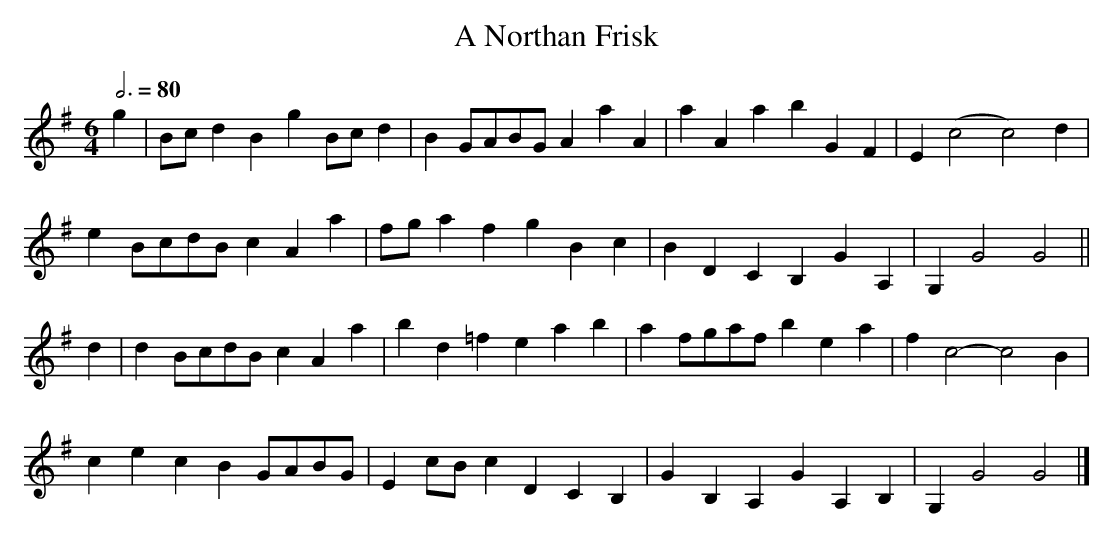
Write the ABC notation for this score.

X:1
T:Northan Frisk, A
M:6/4
L:1/4
Q:3/4=80
K:G
g|B/c/dBgB/c/d|BG/A/B/G/AaA|aAabGF|E(c2c2)d|
eB/c/d/B/cAa|f/g/afgBc|BDCB,GA,|G,G2G2||
d|dB/c/d/B/cAa|bd=feab|af/g/a/f/bea|fc2-c2B|
cecBG/A/B/G/|Ec/B/cDCB,|GB,A,GA,B,|G,G2G2|]
